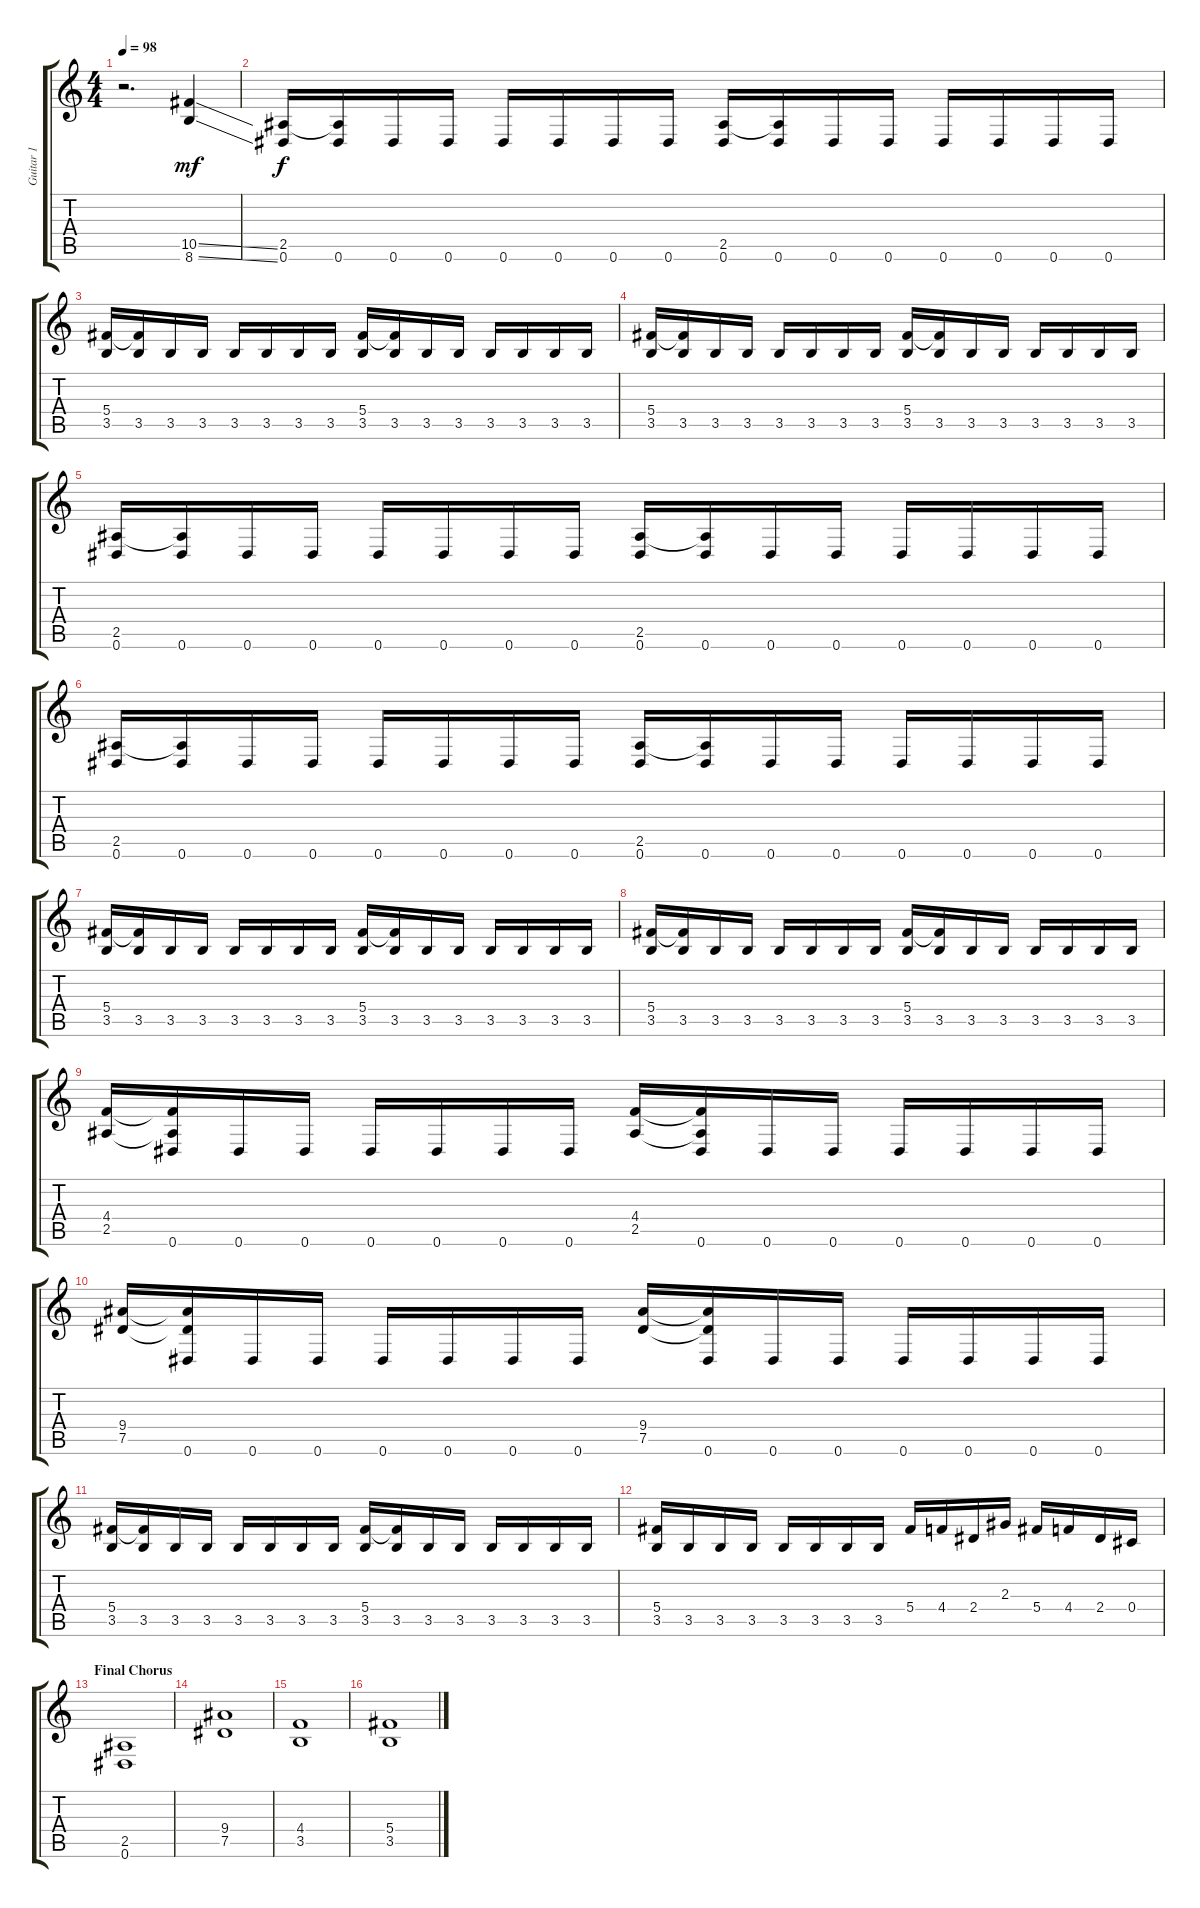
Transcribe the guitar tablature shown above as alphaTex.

\track ("Guitar 1" "Guitar 1") {instrument distortionguitar}
\staff {score tabs}
\tuning (Eb4 Bb3 Gb3 Db3 Ab2 Eb2) {hide}
\ts (4 4)
\tempo 98
\clef g2
\ks c
r.2{d dy f} (10.5{ss} 8.6{ss}).4{dy mf} |
(2.5 0.6).16{dy f} (2.5{t} 0.6).16 0.6.16 0.6.16 0.6.16 0.6.16 0.6.16 0.6.16 (2.5 0.6).16 (2.5{t} 0.6).16 0.6.16 0.6.16 0.6.16 0.6.16 0.6.16 0.6.16 |
(5.4 3.5).16 (5.4{t} 3.5).16 3.5.16 3.5.16 3.5.16 3.5.16 3.5.16 3.5.16 (5.4 3.5).16 (5.4{t} 3.5).16 3.5.16 3.5.16 3.5.16 3.5.16 3.5.16 3.5.16 |
(5.4 3.5).16 (5.4{t} 3.5).16 3.5.16 3.5.16 3.5.16 3.5.16 3.5.16 3.5.16 (5.4 3.5).16 (5.4{t} 3.5).16 3.5.16 3.5.16 3.5.16 3.5.16 3.5.16 3.5.16 |
(2.5 0.6).16 (2.5{t} 0.6).16 0.6.16 0.6.16 0.6.16 0.6.16 0.6.16 0.6.16 (2.5 0.6).16 (2.5{t} 0.6).16 0.6.16 0.6.16 0.6.16 0.6.16 0.6.16 0.6.16 |
(2.5 0.6).16 (2.5{t} 0.6).16 0.6.16 0.6.16 0.6.16 0.6.16 0.6.16 0.6.16 (2.5 0.6).16 (2.5{t} 0.6).16 0.6.16 0.6.16 0.6.16 0.6.16 0.6.16 0.6.16 |
(5.4 3.5).16 (5.4{t} 3.5).16 3.5.16 3.5.16 3.5.16 3.5.16 3.5.16 3.5.16 (5.4 3.5).16 (5.4{t} 3.5).16 3.5.16 3.5.16 3.5.16 3.5.16 3.5.16 3.5.16 |
(5.4 3.5).16 (5.4{t} 3.5).16 3.5.16 3.5.16 3.5.16 3.5.16 3.5.16 3.5.16 (5.4 3.5).16 (5.4{t} 3.5).16 3.5.16 3.5.16 3.5.16 3.5.16 3.5.16 3.5.16 |
(4.4 2.5).16 (4.4{t} 2.5{t} 0.6).16 0.6.16 0.6.16 0.6.16 0.6.16 0.6.16 0.6.16 (4.4 2.5).16 (4.4{t} 2.5{t} 0.6).16 0.6.16 0.6.16 0.6.16 0.6.16 0.6.16 0.6.16 |
(9.4 7.5).16 (9.4{t} 7.5{t} 0.6).16 0.6.16 0.6.16 0.6.16 0.6.16 0.6.16 0.6.16 (9.4 7.5).16 (9.4{t} 7.5{t} 0.6).16 0.6.16 0.6.16 0.6.16 0.6.16 0.6.16 0.6.16 |
(5.4 3.5).16 (5.4{t} 3.5).16 3.5.16 3.5.16 3.5.16 3.5.16 3.5.16 3.5.16 (5.4 3.5).16 (5.4{t} 3.5).16 3.5.16 3.5.16 3.5.16 3.5.16 3.5.16 3.5.16 |
(5.4 3.5).16 3.5.16 3.5.16 3.5.16 3.5.16 3.5.16 3.5.16 3.5.16 5.4.16 4.4.16 2.4.16 2.3.16 5.4.16 4.4.16 2.4.16 0.4.16 |
\section ("" "Final Chorus")
(2.5 0.6).1 |
(9.4 7.5).1 |
(4.4 3.5).1 |
(5.4 3.5).1
